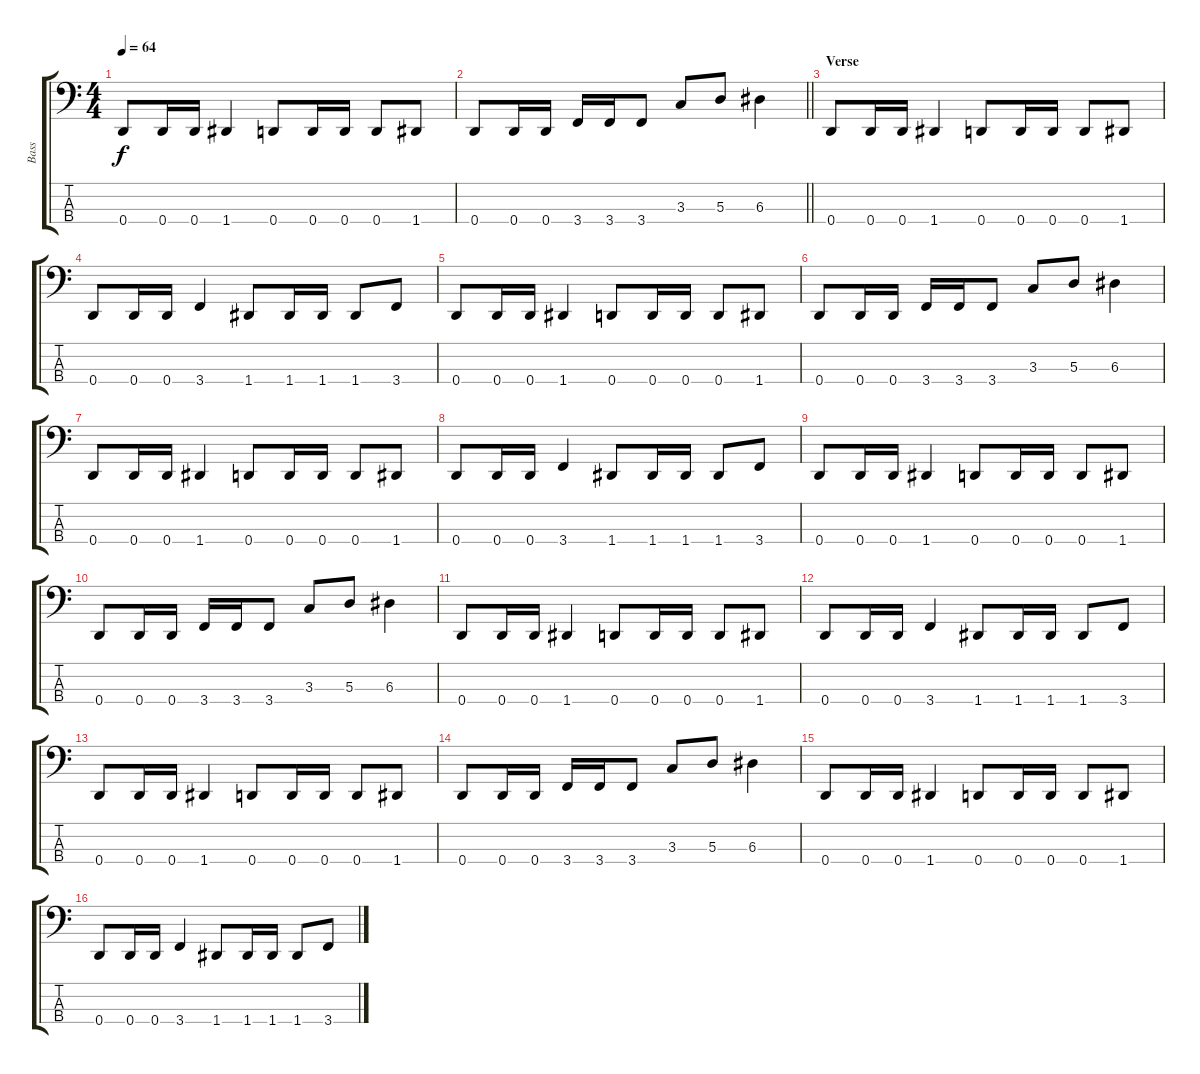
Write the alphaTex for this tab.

\track ("Bass" "Bass") {instrument electricbasspick}
\staff {score tabs}
\tuning (G2 D2 A1 D1) {hide}
\ts (4 4)
\tempo 64
\clef f4
\ks c
0.4.8{dy f} 0.4.16 0.4.16 1.4.4 0.4.8 0.4.16 0.4.16 0.4.8 1.4.8 |
\barLineRight lightlight
0.4.8 0.4.16 0.4.16 3.4.16 3.4.16 3.4.8 3.3.8 5.3.8 6.3.4 |
\section ("" "Verse")
0.4.8 0.4.16 0.4.16 1.4.4 0.4.8 0.4.16 0.4.16 0.4.8 1.4.8 |
0.4.8 0.4.16 0.4.16 3.4.4 1.4.8 1.4.16 1.4.16 1.4.8 3.4.8 |
0.4.8 0.4.16 0.4.16 1.4.4 0.4.8 0.4.16 0.4.16 0.4.8 1.4.8 |
0.4.8 0.4.16 0.4.16 3.4.16 3.4.16 3.4.8 3.3.8 5.3.8 6.3.4 |
0.4.8 0.4.16 0.4.16 1.4.4 0.4.8 0.4.16 0.4.16 0.4.8 1.4.8 |
0.4.8 0.4.16 0.4.16 3.4.4 1.4.8 1.4.16 1.4.16 1.4.8 3.4.8 |
0.4.8 0.4.16 0.4.16 1.4.4 0.4.8 0.4.16 0.4.16 0.4.8 1.4.8 |
0.4.8 0.4.16 0.4.16 3.4.16 3.4.16 3.4.8 3.3.8 5.3.8 6.3.4 |
0.4.8 0.4.16 0.4.16 1.4.4 0.4.8 0.4.16 0.4.16 0.4.8 1.4.8 |
0.4.8 0.4.16 0.4.16 3.4.4 1.4.8 1.4.16 1.4.16 1.4.8 3.4.8 |
0.4.8 0.4.16 0.4.16 1.4.4 0.4.8 0.4.16 0.4.16 0.4.8 1.4.8 |
0.4.8 0.4.16 0.4.16 3.4.16 3.4.16 3.4.8 3.3.8 5.3.8 6.3.4 |
0.4.8 0.4.16 0.4.16 1.4.4 0.4.8 0.4.16 0.4.16 0.4.8 1.4.8 |
0.4.8 0.4.16 0.4.16 3.4.4 1.4.8 1.4.16 1.4.16 1.4.8 3.4.8
